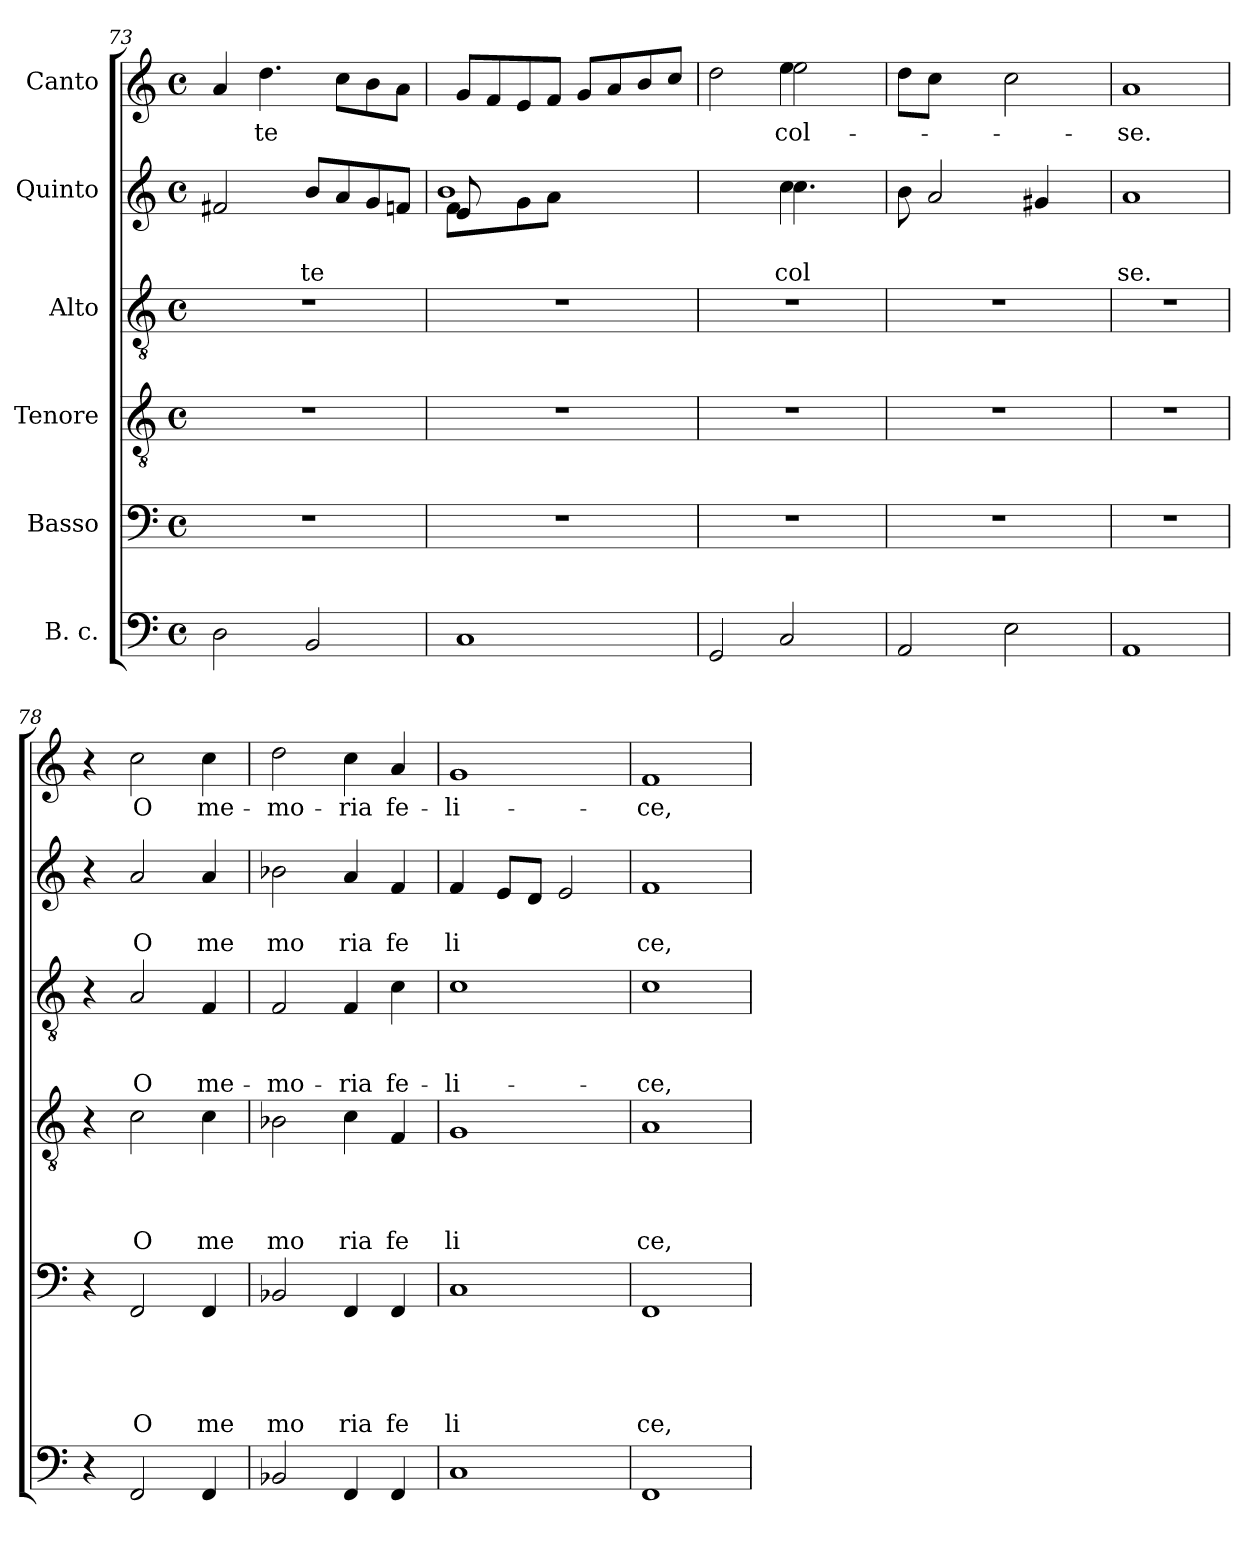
**kern	**kern	**text	**text	**text	**text	**text	**kern	**text	**text	**text	**text	**kern	**text	**text	**text	**kern	**text	**text	**kern	**text
*part6	*part5	*part5	*part5	*part5	*part5	*part5	*part4	*part4	*part4	*part4	*part4	*part3	*part3	*part3	*part3	*part2	*part2	*part2	*part1	*part1
*staff6	*staff5	*staff5	*staff5	*staff5	*staff5	*staff5	*staff4	*staff4	*staff4	*staff4	*staff4	*staff3	*staff3	*staff3	*staff3	*staff2	*staff2	*staff2	*staff1	*staff1
*I"B. c.	*I"Basso	*	*	*	*	*	*I"Tenore	*	*	*	*	*I"Alto	*	*	*	*I"Quinto	*	*	*I"Canto	*
!!LO:LB:g=z
*clefF4	*clefF4	*	*	*	*	*	*clefGv2	*	*	*	*	*clefGv2	*	*	*	*clefG2	*	*	*clefG2	*
*k[]	*k[]	*	*	*	*	*	*k[]	*	*	*	*	*k[]	*	*	*	*k[]	*	*	*k[]	*
*C:	*C:	*	*	*	*	*	*C:	*	*	*	*	*C:	*	*	*	*C:	*	*	*C:	*
*M4/4	*M4/4	*	*	*	*	*	*M4/4	*	*	*	*	*M4/4	*	*	*	*M4/4	*	*	*M4/4	*
*met(c)	*met(c)	*	*	*	*	*	*met(c)	*	*	*	*	*met(c)	*	*	*	*met(c)	*	*	*met(c)	*
=73	=73	=73	=73	=73	=73	=73	=73	=73	=73	=73	=73	=73	=73	=73	=73	=73	=73	=73	=73	=73
2D\	1r	.	.	.	.	.	1r	.	.	.	.	1r	.	.	.	2f#X/	.	.	4a/	.
!	!	!	!	!	!	!	!	!	!	!	!	!	!	!	!	!	!	!	!	!LO:LY:b
.	.	.	.	.	.	.	.	.	.	.	.	.	.	.	.	.	.	.	4.dd\	-te
!	!	!	!	!	!	!	!	!	!	!	!	!	!	!	!	!	!	!LO:LY:b	!	!
2BB/	.	.	.	.	.	.	.	.	.	.	.	.	.	.	.	8b/L	.	-te	.	.
.	.	.	.	.	.	.	.	.	.	.	.	.	.	.	.	8a/	.	.	8cc\L	.
.	.	.	.	.	.	.	.	.	.	.	.	.	.	.	.	8g/	.	.	8b\	.
.	.	.	.	.	.	.	.	.	.	.	.	.	.	.	.	8fn/J	.	.	8a\J	.
=74	=74	=74	=74	=74	=74	=74	=74	=74	=74	=74	=74	=74	=74	=74	=74	=74	=74	=74	=74	=74
*	*	*	*	*	*	*	*	*	*	*	*	*	*	*	*	*^	*	*	*	*
*	*	*	*	*	*	*	*	*	*	*	*	*	*	*	*	*	*^	*	*	*	*
1C	1r	.	.	.	.	.	1r	.	.	.	.	1r	.	.	.	8e/	8f\L	1b	.	.	8g/L	.
.	.	.	.	.	.	.	.	.	.	.	.	.	.	.	.	2..ryy	8ryy	.	.	.	8f/	.
.	.	.	.	.	.	.	.	.	.	.	.	.	.	.	.	.	8g\	.	.	.	8e/	.
.	.	.	.	.	.	.	.	.	.	.	.	.	.	.	.	.	8a\J	.	.	.	8f/J	.
.	.	.	.	.	.	.	.	.	.	.	.	.	.	.	.	.	2ryy	.	.	.	8g/L	.
.	.	.	.	.	.	.	.	.	.	.	.	.	.	.	.	.	.	.	.	.	8a/	.
.	.	.	.	.	.	.	.	.	.	.	.	.	.	.	.	.	.	.	.	.	8b/	.
.	.	.	.	.	.	.	.	.	.	.	.	.	.	.	.	.	.	.	.	.	8cc/J	.
*	*	*	*	*	*	*	*	*	*	*	*	*	*	*	*	*	*v	*v	*	*	*	*
=75	=75	=75	=75	=75	=75	=75	=75	=75	=75	=75	=75	=75	=75	=75	=75	=75	=75	=75	=75	=75	=75
*	*	*	*	*	*	*	*	*	*	*	*	*	*	*	*	*	*	*	*	*^	*
2GG/	1r	.	.	.	.	.	1r	.	.	.	.	1r	.	.	.	2ryy	2ryy	.	.	2dd\	2ryy	.
!	!	!	!	!	!	!	!	!	!	!	!	!	!	!	!	!	!	!	!LO:LY:b	!	!	!
!	!	!	!	!	!	!	!	!	!	!	!	!	!	!	!	!	!	!	!LO:LY:b	!	!	!LO:LY:b
!	!	!	!	!	!	!	!	!	!	!	!	!	!	!	!	!	!	!	!	!	!	!LO:LY:b
2C/	.	.	.	.	.	.	.	.	.	.	.	.	.	.	.	4cc\	4.cc\	.	col	4ee\	2ee\	-col-
.	.	.	.	.	.	.	.	.	.	.	.	.	.	.	.	8ryy	.	.	.	4ryy	.	.
.	.	.	.	.	.	.	.	.	.	.	.	.	.	.	.	8ryy	8ryy	.	.	.	.	.
*	*	*	*	*	*	*	*	*	*	*	*	*	*	*	*	*v	*v	*	*	*	*	*
*	*	*	*	*	*	*	*	*	*	*	*	*	*	*	*	*	*	*	*v	*v	*
=76	=76	=76	=76	=76	=76	=76	=76	=76	=76	=76	=76	=76	=76	=76	=76	=76	=76	=76	=76	=76
2AA/	1r	.	.	.	.	.	1r	.	.	.	.	1r	.	.	.	8b\	.	.	8dd\L	.
.	.	.	.	.	.	.	.	.	.	.	.	.	.	.	.	2a/	.	.	8cc\J	.
.	.	.	.	.	.	.	.	.	.	.	.	.	.	.	.	.	.	.	4ryy	.
2E\	.	.	.	.	.	.	.	.	.	.	.	.	.	.	.	.	.	.	2cc\	.
.	.	.	.	.	.	.	.	.	.	.	.	.	.	.	.	4g#X/	.	.	.	.
.	.	.	.	.	.	.	.	.	.	.	.	.	.	.	.	8ryy	.	.	.	.
=77	=77	=77	=77	=77	=77	=77	=77	=77	=77	=77	=77	=77	=77	=77	=77	=77	=77	=77	=77	=77
!	!	!	!	!	!	!	!	!	!	!	!	!	!	!	!	!	!	!LO:LY:b	!	!LO:LY:b
1AA	1r	.	.	.	.	.	1r	.	.	.	.	1r	.	.	.	1a	.	se.	1a	-se.
=78	=78	=78	=78	=78	=78	=78	=78	=78	=78	=78	=78	=78	=78	=78	=78	=78	=78	=78	=78	=78
4r	4r	.	.	.	.	.	4r	.	.	.	.	4r	.	.	.	4r	.	.	4r	.
!	!	!	!	!	!	!LO:LY:b	!	!	!	!	!LO:LY:b	!	!	!	!LO:LY:b	!	!	!LO:LY:b	!	!LO:LY:b
2FF/	2FF/	.	.	.	.	O	2c\	.	.	.	O	2A/	.	.	O	2a/	.	O	2cc\	O
!	!	!	!	!	!	!LO:LY:b	!	!	!	!	!LO:LY:b	!	!	!	!LO:LY:b	!	!	!LO:LY:b	!	!LO:LY:b
4FF/	4FF/	.	.	.	.	me	4c\	.	.	.	me	4F/	.	.	me-	4a/	.	me	4cc\	me-
=79	=79	=79	=79	=79	=79	=79	=79	=79	=79	=79	=79	=79	=79	=79	=79	=79	=79	=79	=79	=79
!	!	!	!	!	!	!LO:LY:b	!	!	!	!	!LO:LY:b	!	!	!	!LO:LY:b	!	!	!LO:LY:b	!	!LO:LY:b
2BB-X/	2BB-X/	.	.	.	.	mo	2B-X\	.	.	.	mo	2F/	.	.	-mo-	2b-X\	.	mo	2dd\	-mo-
!	!	!	!	!	!	!LO:LY:b	!	!	!	!	!LO:LY:b	!	!	!	!LO:LY:b	!	!	!LO:LY:b	!	!LO:LY:b
4FF/	4FF/	.	.	.	.	ria	4c\	.	.	.	ria	4F/	.	.	-ria	4a/	.	ria	4cc\	-ria
!	!	!	!	!	!	!LO:LY:b	!	!	!	!	!LO:LY:b	!	!	!	!LO:LY:b	!	!	!LO:LY:b	!	!LO:LY:b
4FF/	4FF/	.	.	.	.	fe	4F/	.	.	.	fe	4c\	.	.	fe-	4f/	.	fe	4a/	fe-
=80	=80	=80	=80	=80	=80	=80	=80	=80	=80	=80	=80	=80	=80	=80	=80	=80	=80	=80	=80	=80
!	!	!	!	!	!	!LO:LY:b	!	!	!	!	!LO:LY:b	!	!	!	!LO:LY:b	!	!	!LO:LY:b	!	!LO:LY:b
1C	1C	.	.	.	.	li	1G	.	.	.	li	1c	.	.	-li-	4f/	.	li	1g	-li-
.	.	.	.	.	.	.	.	.	.	.	.	.	.	.	.	8e/L	.	.	.	.
.	.	.	.	.	.	.	.	.	.	.	.	.	.	.	.	8d/J	.	.	.	.
.	.	.	.	.	.	.	.	.	.	.	.	.	.	.	.	2e/	.	.	.	.
!!LO:PB:g=z
=81	=81	=81	=81	=81	=81	=81	=81	=81	=81	=81	=81	=81	=81	=81	=81	=81	=81	=81	=81	=81
!	!	!	!	!	!	!LO:LY:b	!	!	!	!	!LO:LY:b	!	!	!	!LO:LY:b	!	!	!LO:LY:b	!	!LO:LY:b
1FF	1FF	.	.	.	.	ce,	1A	.	.	.	ce,	1c	.	.	-ce,	1f	.	ce,	1f	-ce,
=	=	=	=	=	=	=	=	=	=	=	=	=	=	=	=	=	=	=	=	=
*-	*-	*-	*-	*-	*-	*-	*-	*-	*-	*-	*-	*-	*-	*-	*-	*-	*-	*-	*-	*-
